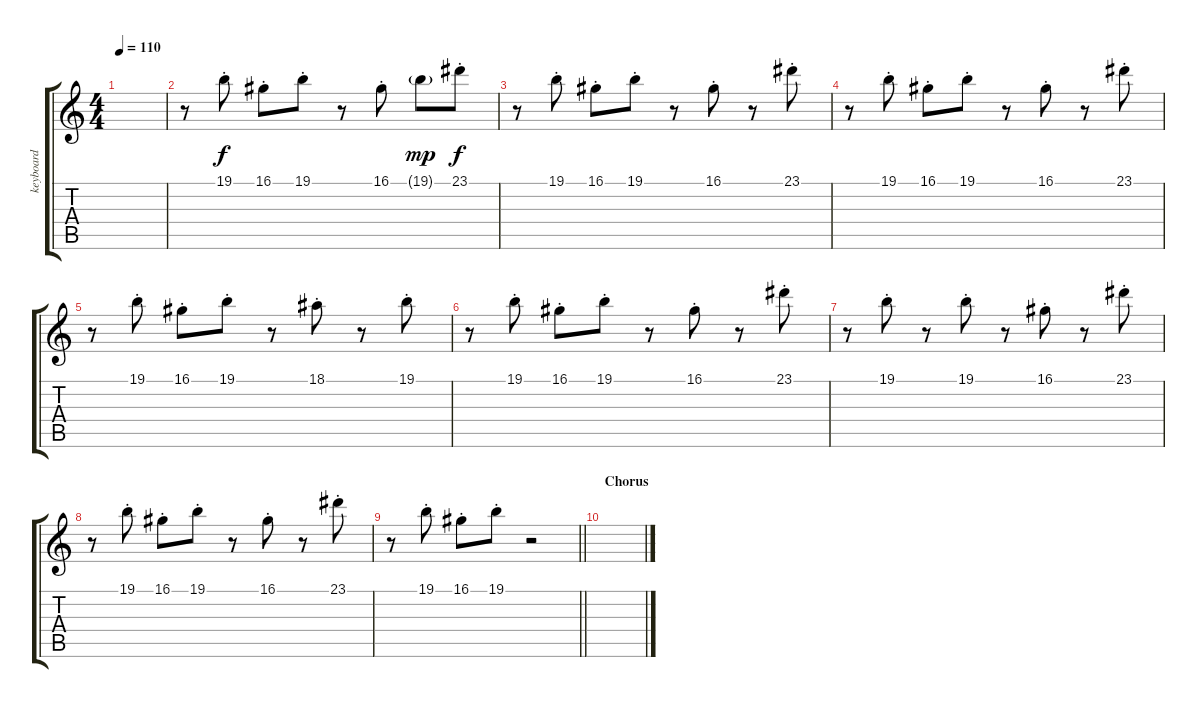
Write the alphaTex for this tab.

\track ("keyboard" "keyboard") {instrument marimba}
\staff {score tabs}
\tuning (E4 B3 G3 D3 A2 E2) {hide}
\ts (4 4)
\tempo 110
\clef g2
\ks c
|
r.8{volume 12 instrument marimba} 19.1{st}.8 16.1{st}.8 19.1{st}.8 r.8 16.1{st}.8 19.1{g}.8{dy mp} 23.1{st}.8{dy f} |
r.8 19.1{st}.8 16.1{st}.8 19.1{st}.8 r.8 16.1{st}.8 r.8 23.1{st}.8 |
r.8 19.1{st}.8 16.1{st}.8 19.1{st}.8 r.8 16.1{st}.8 r.8 23.1{st}.8 |
r.8 19.1{st}.8 16.1{st}.8 19.1{st}.8 r.8 18.1{st}.8 r.8 19.1{st}.8 |
r.8 19.1{st}.8 16.1{st}.8 19.1{st}.8 r.8 16.1{st}.8 r.8 23.1{st}.8 |
r.8 19.1{st}.8 r.8 19.1{st}.8 r.8 16.1{st}.8 r.8 23.1{st}.8 |
r.8 19.1{st}.8 16.1{st}.8 19.1{st}.8 r.8 16.1{st}.8 r.8 23.1{st}.8 |
\barLineRight lightlight
r.8 19.1{st}.8 16.1{st}.8 19.1{st}.8 r.2 |
\section ("" "Chorus")
